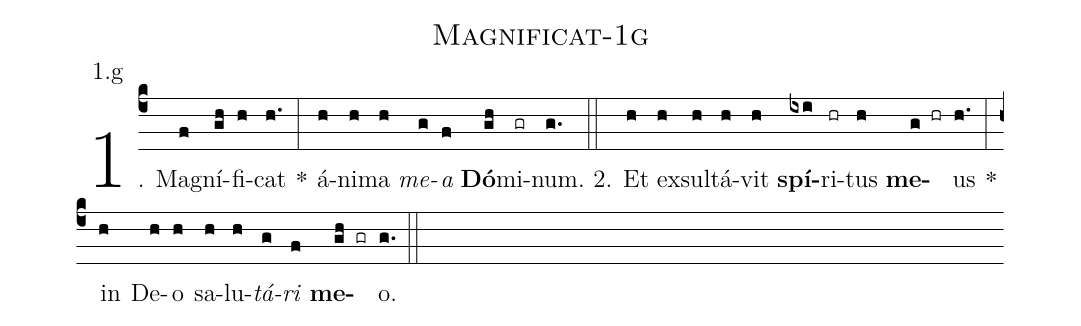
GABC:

name: Magnificat-1g;
annotation: 1.g;
%%
(c4)1. Ma(f)gní(gh)fi(h)cat(h.) *(:) á(h)ni(h)ma(h) <i>me</i>(g)<i>a</i>(f) <b>Dó</b>(gh)mi(gr)num.(g.) (::)
2. Et(h) ex(h)sul(h)tá(h)vit(h) <b>spí</b>(ixi)ri(hr)tus(h) <b>me</b>(g hr)us(h.) *(:) in(h) De(h)o(h) sa(h)lu(h)<i>tá</i>(g)<i>ri</i>(f) <b>me</b>(gh gr)o.(g.) (::)
